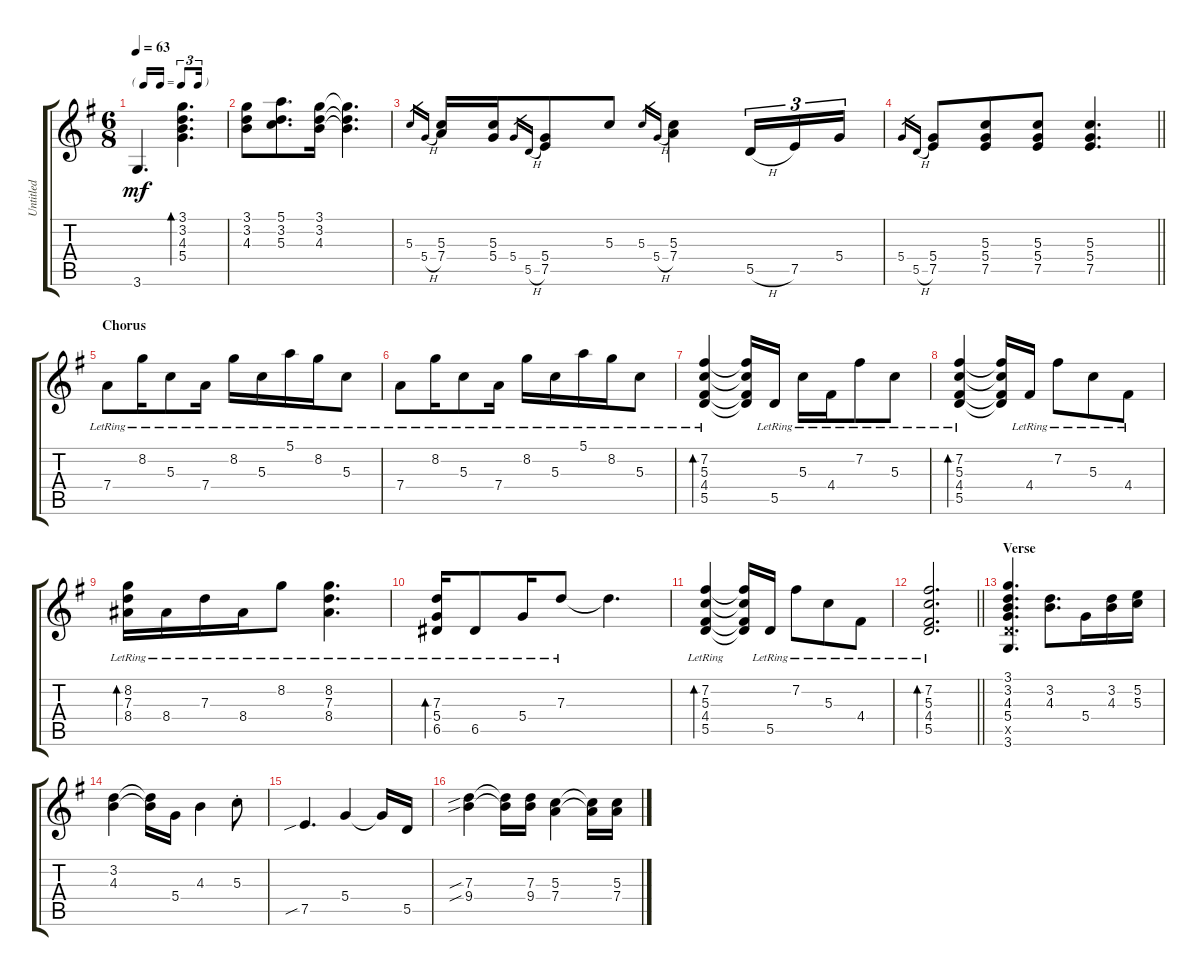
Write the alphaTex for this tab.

\track ("Untitled" "Untitled") {instrument electricguitarjazz}
\staff {score tabs}
\tuning (E4 B3 G3 D3 A2 E2) {hide}
\ts (6 8)
\tf triplet16th
\tempo 63
\clef g2
\ks g
3.6.4{d dy mf} (3.1 3.2 4.3 5.4).4{d bd 30} |
(3.1 3.2 4.3).8 (5.1 3.2 5.3).8{d} (3.1 3.2 4.3).16 (3.1{t} 3.2{t} 4.3{t}).4{d} |
5.3.16{gr} 5.4{h}.16{gr} (5.3 7.4).16 (5.3 5.4).16 5.4.16{gr} 5.5{h}.16{gr} (5.4 7.5).8 5.3.8 5.3.16{gr} 5.4{h}.16{gr} (5.3 7.4).4 5.5{h}.16{tu (3 2)} 7.5.16{tu (3 2)} 5.4.16{tu (3 2)} |
\barLineRight lightlight
5.4.16{gr} 5.5{h}.16{gr} (5.4 7.5).8 (5.3 5.4 7.5).8 (5.3 5.4 7.5).8 (5.3 5.4 7.5).4{d} |
\section ("" "Chorus")
7.4{lr}.8 8.2{lr}.16 5.3{lr}.8 7.4{lr}.16 8.2{lr}.16 5.3{lr}.16 5.1{lr}.16 8.2{lr}.16 5.3{lr}.8 |
7.4{lr}.8 8.2{lr}.16 5.3{lr}.8 7.4{lr}.16 8.2{lr}.16 5.3{lr}.16 5.1{lr}.16 8.2{lr}.16 5.3{lr}.8 |
(7.2{lr} 5.3{lr} 4.4{lr} 5.5{lr}).4{bd 30} (7.2{t} 5.3{t} 4.4{t} 5.5{t}).16 5.5{lr}.16 5.3{lr}.16 4.4{lr}.16 7.2{lr}.8 5.3{lr}.8 |
(7.2{lr} 5.3{lr} 4.4{lr} 5.5{lr}).4{bd 30} (7.2{t} 5.3{t} 4.4{t} 5.5{t}).16 4.4{lr}.16 7.2{lr}.8 5.3{lr}.8 4.4{lr}.8 |
(8.2{lr} 7.3{lr} 8.4{lr}).16{bd 30} 8.4{lr}.16 7.3{lr}.16 8.4{lr}.16 8.2{lr}.8 (8.2{lr} 7.3{lr} 8.4{lr}).4{d} |
(7.3{lr} 5.4{lr} 6.5{lr}).16{bd 30} 6.5{lr}.8 5.4{lr}.16 7.3{lr}.8 7.3{t}.4{d} |
(7.2{lr} 5.3{lr} 4.4{lr} 5.5{lr}).4{bd 30} (7.2{t} 5.3{t} 4.4{t} 5.5{t}).16 5.5{lr}.16 7.2{lr}.8 5.3{lr}.8 4.4{lr}.8 |
\barLineRight lightlight
(7.2{lr} 5.3{lr} 4.4{lr} 5.5{lr}).2{d bd 30} |
\section ("" "Verse")
(3.1 3.2 4.3 5.4 5.5{x} 3.6).4{d} (3.2 4.3).8{d} 5.4.16 (3.2 4.3).16 (5.2 5.3).16 |
(3.2 4.3).4 (3.2{t} 4.3{t}).16 5.4.16 4.3.4 5.3{st}.8 |
7.5{sib}.4{d} 5.4.4 5.4{t}.16 5.5.16 |
(7.3{sib} 9.4{sib}).4 (7.3{t} 9.4{t}).16 (7.3 9.4).16 (5.3 7.4).4 (5.3{t} 7.4{t}).16 (5.3 7.4).16
